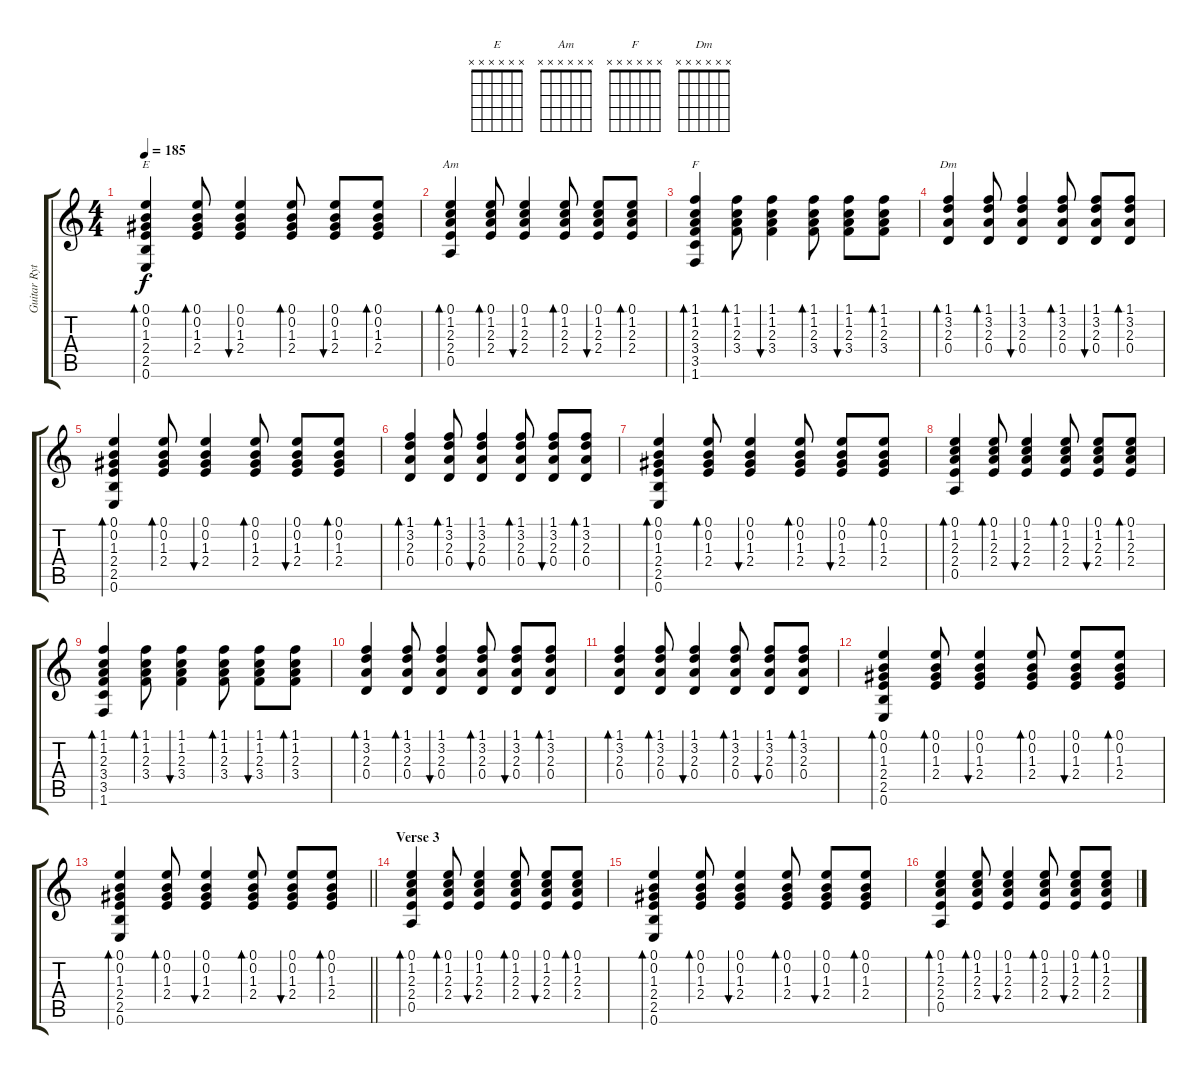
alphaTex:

\track ("Guitar Rythm" "Guitar Ryt") {instrument acousticguitarsteel}
\staff {score tabs}
\tuning (E4 B3 G3 D3 A2 E2) {hide}
\chord ("E" x x x x x x)
\chord ("Am" x x x x x x)
\chord ("F" x x x x x x)
\chord ("Dm" x x x x x x)
\ts (4 4)
\tempo 185
\clef g2
\ks c
(0.1 0.2 1.3 2.4 2.5 0.6).4{bd 60 ch "E" dy f} (0.1 0.2 1.3 2.4).8{bd 60} (0.1 0.2 1.3 2.4).4{bu 60} (0.1 0.2 1.3 2.4).8{bd 60} (0.1 0.2 1.3 2.4).8{bu 60} (0.1 0.2 1.3 2.4).8{bd 60} |
(0.1 1.2 2.3 2.4 0.5).4{bd 60 ch "Am"} (0.1 1.2 2.3 2.4).8{bd 60} (0.1 1.2 2.3 2.4).4{bu 60} (0.1 1.2 2.3 2.4).8{bd 60} (0.1 1.2 2.3 2.4).8{bu 60} (0.1 1.2 2.3 2.4).8{bd 60} |
(1.1 1.2 2.3 3.4 3.5 1.6).4{bd 60 ch "F"} (1.1 1.2 2.3 3.4).8{bd 60} (1.1 1.2 2.3 3.4).4{bu 60} (1.1 1.2 2.3 3.4).8{bd 60} (1.1 1.2 2.3 3.4).8{bu 60} (1.1 1.2 2.3 3.4).8{bd 60} |
(1.1 3.2 2.3 0.4).4{bd 60 ch "Dm"} (1.1 3.2 2.3 0.4).8{bd 60} (1.1 3.2 2.3 0.4).4{bu 60} (1.1 3.2 2.3 0.4).8{bd 60} (1.1 3.2 2.3 0.4).8{bu 60} (1.1 3.2 2.3 0.4).8{bd 60} |
(0.1 0.2 1.3 2.4 2.5 0.6).4{bd 60} (0.1 0.2 1.3 2.4).8{bd 60} (0.1 0.2 1.3 2.4).4{bu 60} (0.1 0.2 1.3 2.4).8{bd 60} (0.1 0.2 1.3 2.4).8{bu 60} (0.1 0.2 1.3 2.4).8{bd 60} |
(1.1 3.2 2.3 0.4).4{bd 60} (1.1 3.2 2.3 0.4).8{bd 60} (1.1 3.2 2.3 0.4).4{bu 60} (1.1 3.2 2.3 0.4).8{bd 60} (1.1 3.2 2.3 0.4).8{bu 60} (1.1 3.2 2.3 0.4).8{bd 60} |
(0.1 0.2 1.3 2.4 2.5 0.6).4{bd 60} (0.1 0.2 1.3 2.4).8{bd 60} (0.1 0.2 1.3 2.4).4{bu 60} (0.1 0.2 1.3 2.4).8{bd 60} (0.1 0.2 1.3 2.4).8{bu 60} (0.1 0.2 1.3 2.4).8{bd 60} |
(0.1 1.2 2.3 2.4 0.5).4{bd 60} (0.1 1.2 2.3 2.4).8{bd 60} (0.1 1.2 2.3 2.4).4{bu 60} (0.1 1.2 2.3 2.4).8{bd 60} (0.1 1.2 2.3 2.4).8{bu 60} (0.1 1.2 2.3 2.4).8{bd 60} |
(1.1 1.2 2.3 3.4 3.5 1.6).4{bd 60} (1.1 1.2 2.3 3.4).8{bd 60} (1.1 1.2 2.3 3.4).4{bu 60} (1.1 1.2 2.3 3.4).8{bd 60} (1.1 1.2 2.3 3.4).8{bu 60} (1.1 1.2 2.3 3.4).8{bd 60} |
(1.1 3.2 2.3 0.4).4{bd 60} (1.1 3.2 2.3 0.4).8{bd 60} (1.1 3.2 2.3 0.4).4{bu 60} (1.1 3.2 2.3 0.4).8{bd 60} (1.1 3.2 2.3 0.4).8{bu 60} (1.1 3.2 2.3 0.4).8{bd 60} |
(1.1 3.2 2.3 0.4).4{bd 60} (1.1 3.2 2.3 0.4).8{bd 60} (1.1 3.2 2.3 0.4).4{bu 60} (1.1 3.2 2.3 0.4).8{bd 60} (1.1 3.2 2.3 0.4).8{bu 60} (1.1 3.2 2.3 0.4).8{bd 60} |
(0.1 0.2 1.3 2.4 2.5 0.6).4{bd 60} (0.1 0.2 1.3 2.4).8{bd 60} (0.1 0.2 1.3 2.4).4{bu 60} (0.1 0.2 1.3 2.4).8{bd 60} (0.1 0.2 1.3 2.4).8{bu 60} (0.1 0.2 1.3 2.4).8{bd 60} |
\barLineRight lightlight
(0.1 0.2 1.3 2.4 2.5 0.6).4{bd 60} (0.1 0.2 1.3 2.4).8{bd 60} (0.1 0.2 1.3 2.4).4{bu 60} (0.1 0.2 1.3 2.4).8{bd 60} (0.1 0.2 1.3 2.4).8{bu 60} (0.1 0.2 1.3 2.4).8{bd 60} |
\section ("" "Verse 3")
(0.1 1.2 2.3 2.4 0.5).4{bd 60} (0.1 1.2 2.3 2.4).8{bd 60} (0.1 1.2 2.3 2.4).4{bu 60} (0.1 1.2 2.3 2.4).8{bd 60} (0.1 1.2 2.3 2.4).8{bu 60} (0.1 1.2 2.3 2.4).8{bd 60} |
(0.1 0.2 1.3 2.4 2.5 0.6).4{bd 60} (0.1 0.2 1.3 2.4).8{bd 60} (0.1 0.2 1.3 2.4).4{bu 60} (0.1 0.2 1.3 2.4).8{bd 60} (0.1 0.2 1.3 2.4).8{bu 60} (0.1 0.2 1.3 2.4).8{bd 60} |
(0.1 1.2 2.3 2.4 0.5).4{bd 60} (0.1 1.2 2.3 2.4).8{bd 60} (0.1 1.2 2.3 2.4).4{bu 60} (0.1 1.2 2.3 2.4).8{bd 60} (0.1 1.2 2.3 2.4).8{bu 60} (0.1 1.2 2.3 2.4).8{bd 60}
